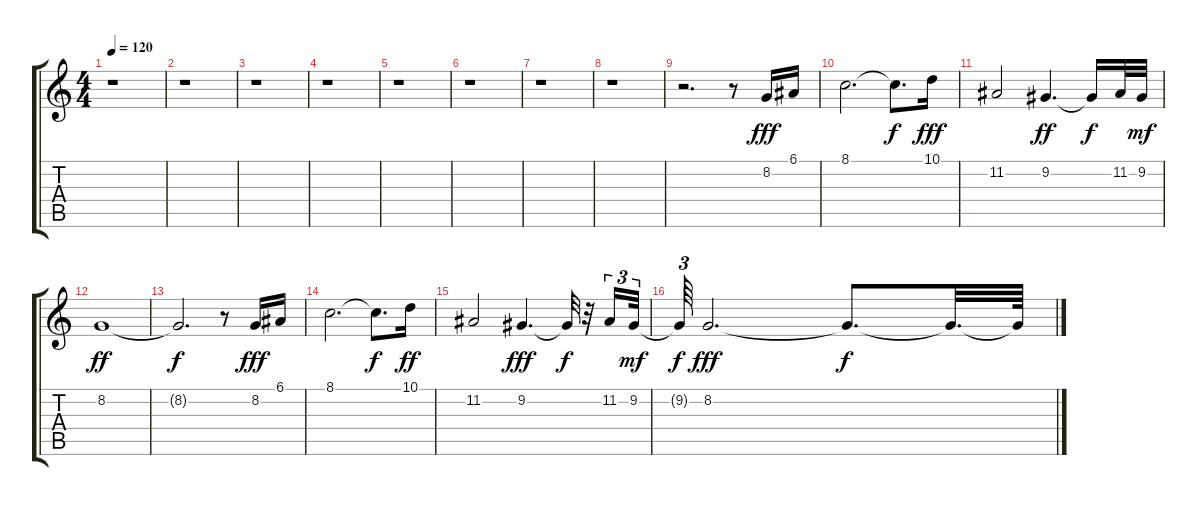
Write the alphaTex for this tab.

\track "" {instrument sitar}
\staff {score tabs}
\tuning (E4 B3 G3 D3 A2 E2) {hide}
\ts (4 4)
\tempo 120
\clef g2
\ks c
r.1{dy fff} |
r.1 |
r.1 |
r.1 |
r.1 |
r.1 |
r.1 |
r.1 |
r.2{d} r.8 8.2.16 6.1.16 |
8.1.2{d} 8.1{t}.8{d dy f} 10.1.16{dy fff} |
11.2.2 9.2.4{d dy ff} 9.2{t}.16{dy f} 11.2.32 9.2.32{dy mf} |
8.2.1{dy ff} |
8.2{t}.2{d dy f} r.8 8.2.16{dy fff} 6.1.16 |
8.1.2{d} 8.1{t}.8{d dy f} 10.1.16{dy ff} |
11.2.2 9.2.4{d dy fff} 9.2{t}.32{dy f} r.32 11.2.16{tu (3 2)} 9.2.32{tu (3 2) dy mf} |
9.2{t}.64{tu (3 2) dy f} 8.2.2{d dy fff} 8.2{t}.8{d dy f} 8.2{t}.32{d} 8.2{t}.64
